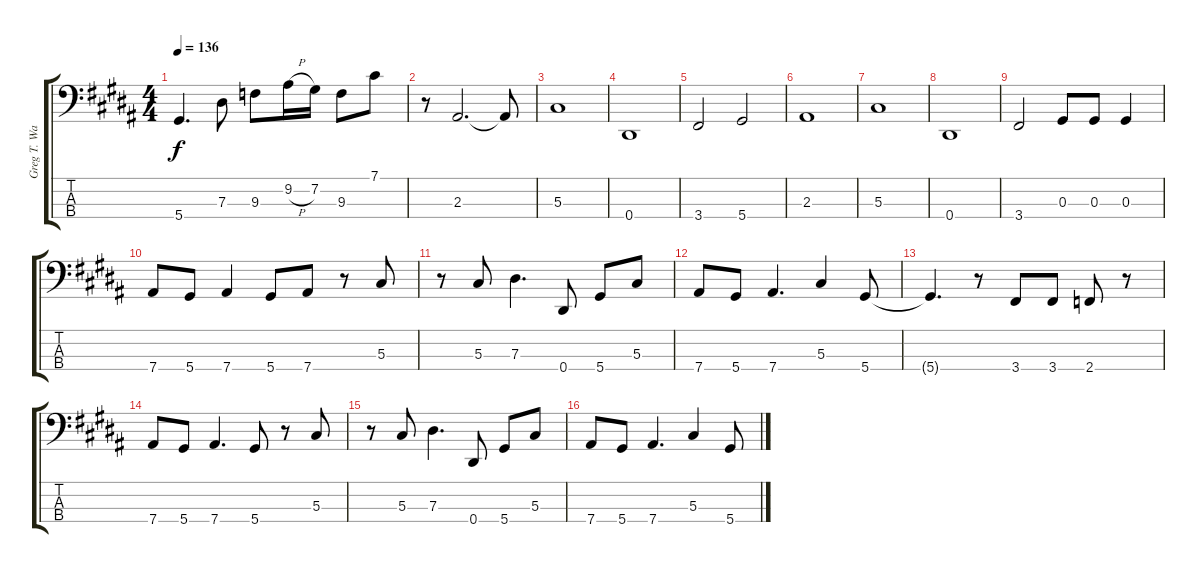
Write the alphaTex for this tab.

\track ("Greg T. Walker Bass" "Greg T. Wa") {instrument electricbassfinger}
\staff {score tabs}
\tuning (Gb2 Db2 Ab1 Eb1) {hide}
\ts (4 4)
\tempo 136
\clef f4
\ks b
5.4.4{d dy f} 7.3.8 9.3.8 9.2{h}.16 7.2.16 9.3.8 7.1.8 |
r.8 2.3.2{d} 2.3{t}.8 |
5.3.1 |
0.4.1 |
3.4.2 5.4.2 |
2.3.1 |
5.3.1 |
0.4.1 |
3.4.2 0.3.8 0.3.8 0.3.4 |
7.4.8 5.4.8 7.4.4 5.4.8 7.4.8 r.8 5.3.8 |
r.8 5.3.8 7.3.4{d} 0.4.8 5.4.8 5.3.8 |
7.4.8 5.4.8 7.4.4{d} 5.3.4 5.4.8 |
5.4{t}.4{d} r.8 3.4.8 3.4.8 2.4.8 r.8 |
7.4.8 5.4.8 7.4.4{d} 5.4.8 r.8 5.3.8 |
r.8 5.3.8 7.3.4{d} 0.4.8 5.4.8 5.3.8 |
7.4.8 5.4.8 7.4.4{d} 5.3.4 5.4.8
